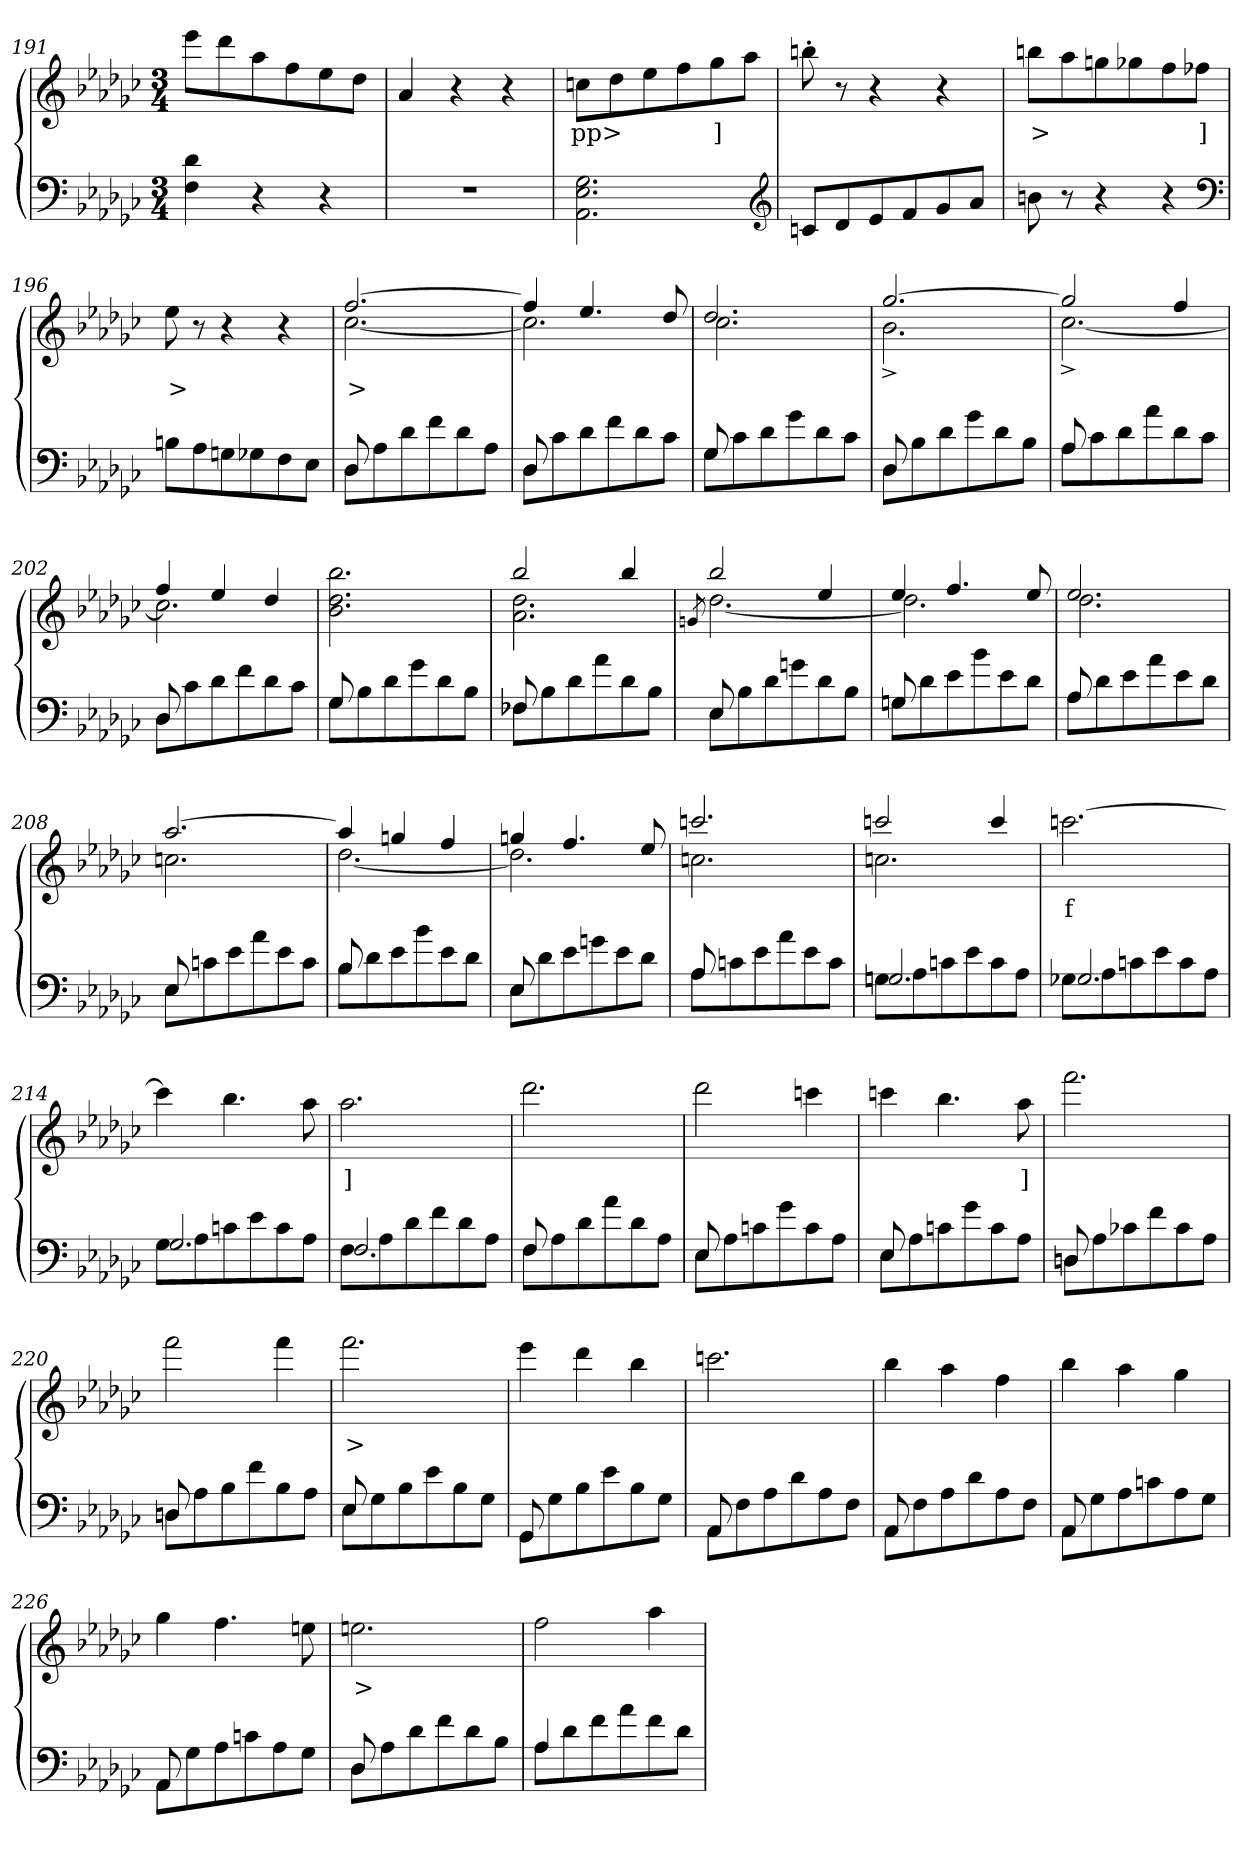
**kern	**kern	**text
*part2	*part1	*part1
*staff2	*staff1	*staff1
*clefF4	*clefG2	*
*k[b-e-a-d-g-c-]	*k[b-e-a-d-g-c-]	*
*M3/4	*M3/4	*
=191	=191	=191
4d- 4F	8eee-L	.
.	8ddd-	.
4r	8aa-	.
.	8ff	.
4r	8ee-	.
.	8dd-J	.
=192	=192	=192
2.r	4a-	.
.	4r	.
.	4r	.
=193	=193	=193
2.G- 2.E- 2.AA-	8ccnL	pp>
.	8dd-	.
.	8ee-	.
.	8ff	.
.	8gg-	]
.	8aa-J	.
*clefG2	*	*
=194	=194	=194
8cnL	8bbn'>	.
8d-	8r	.
8e-	4r	.
8f	.	.
8g-	4r	.
8a-J	.	.
=195	=195	=195
8bn	8bbnL	>
8r	8aa-	.
4r	8ggn	.
.	8gg-X	.
4r	8ff	.
.	8ff-XJ	]
*clefF4	*	*
=196	=196	=196
8BnL	8ee-	>
8A-	8r	.
8Gn	4r	.
8G-X	.	.
8F	4r	]
8E-J	.	.
=197	=197	=197
*^	*^	*
8D-	8D-L	[2.ff	[2.cc-	>
2ryy	8A-	.	.	.
.	8d-	.	.	.
.	8f	.	.	.
.	8d-	.	.	.
8ryy	8A-J	.	.	.
=198	=198	=198	=198	=198
8D-	8D-L	4ff]	2.cc-]	.
2ryy	8c-	.	.	.
.	8d-	4.ee-	.	.
.	8f	.	.	.
.	8d-	.	.	.
8ryy	8c-J	8dd-	.	.
=199	=199	=199	=199	=199
8G-	8G-L	2.dd-	2.cc-	.
2ryy	8c-	.	.	.
.	8d-	.	.	.
.	8g-	.	.	.
.	8d-	.	.	.
8ryy	8c-J	.	.	.
=200	=200	=200	=200	=200
8D-	8D-L	[2.gg-	2.b-^>	.
2ryy	8B-	.	.	.
.	8d-	.	.	.
.	8g-	.	.	.
.	8d-	.	.	.
8ryy	8B-J	.	.	.
=201	=201	=201	=201	=201
8A-	8A-L	2gg-]	[2.cc-^>	.
2ryy	8c-	.	.	.
.	8d-	.	.	.
.	8a-	.	.	.
.	8d-	4ff	.	.
8ryy	8c-J	.	.	.
=202	=202	=202	=202	=202
8D-	8D-L	4ff	2.cc-]	.
2ryy	8c-	.	.	.
.	8d-	4ee-	.	.
.	8f	.	.	.
.	8d-	4dd-	.	.
8ryy	8c-J	.	.	.
*	*	*v	*v	*
=203	=203	=203	=203
8G-	8G-L	2.bb- 2.dd- 2.b-	.
2ryy	8B-	.	.
.	8d-	.	.
.	8g-	.	.
.	8d-	.	.
8ryy	8B-J	.	.
=204	=204	=204	=204
*	*	*^	*
8F-X	8F-L	2bb-	2.dd- 2.a-	.
2ryy	8B-	.	.	.
.	8d-	.	.	.
.	8a-	.	.	.
.	8d-	4bb-	.	.
8ryy	8B-J	.	.	.
=205	=205	=205	=205	=205
.	.	8qgn/	.	.
8E-	8E-L	2bb-	[2.dd-	.
2ryy	8B-	.	.	.
.	8d-	.	.	.
.	8gn	.	.	.
.	8d-	4ee-	.	.
8ryy	8B-J	.	.	.
=206	=206	=206	=206	=206
8Gn	8GnL	4ee-	2.dd-]	.
2ryy	8d-	.	.	.
.	8e-	4.ff	.	.
.	8b-	.	.	.
.	8e-	.	.	.
8ryy	8d-J	8ee-	.	.
=207	=207	=207	=207	=207
8A-	8A-L	2.ee-	2.dd-	.
2ryy	8d-	.	.	.
.	8e-	.	.	.
.	8a-	.	.	.
.	8e-	.	.	.
8ryy	8d-J	.	.	.
=208	=208	=208	=208	=208
8E-	8E-L	[2.aa-	2.ccn	.
2ryy	8cn	.	.	.
.	8e-	.	.	.
.	8a-	.	.	.
.	8e-	.	.	.
8ryy	8cJ	.	.	.
=209	=209	=209	=209	=209
8B-	8B-L	4aa-]	[2.dd-	.
2ryy	8d-	.	.	.
.	8e-	4ggn	.	.
.	8b-	.	.	.
.	8e-	4ff	.	.
8ryy	8d-J	.	.	.
=210	=210	=210	=210	=210
8E-	8E-L	4ggn	2.dd-]	.
2ryy	8d-	.	.	.
.	8e-	4.ff	.	.
.	8gn	.	.	.
.	8e-	.	.	.
8ryy	8d-J	8ee-	.	.
=211	=211	=211	=211	=211
8A-	8A-L	2.cccn	2.cc	.
2ryy	8cn	.	.	.
.	8e-	.	.	.
.	8a-	.	.	.
.	8e-	.	.	.
8ryy	8cJ	.	.	.
=212	=212	=212	=212	=212
8Gn\L	2.Gn/	2cccn	2.cc	.
8A-	.	.	.	.
8cn	.	.	.	.
8e-	.	.	.	.
8c	.	4ccc	.	.
8A-J	.	.	.	.
*	*	*v	*v	*
=213	=213	=213	=213
8G-X\L	2.G-/	[2.cccn	f
8A-	.	.	.
8cn	.	.	.
8e-	.	.	.
8c	.	.	.
8A-J	.	.	.
=214	=214	=214	=214
8G-\L	2.G-/	4cccn]	.
8A-	.	.	.
8cn	.	4.bb-	.
8e-	.	.	.
8c	.	.	.
8A-J	.	8aa-	.
=215	=215	=215	=215
8F\L	2.F/	2.aa-	]
8A-	.	.	.
8d-	.	.	.
8f	.	.	.
8d-	.	.	.
8A-J	.	.	.
=216	=216	=216	=216
8F	8FL	2.ddd-	.
2ryy	8A-	.	.
.	8d-	.	.
.	8a-	.	.
.	8d-	.	.
8ryy	8A-J	.	.
=217	=217	=217	=217
8E-	8E-L	2ddd-	.
2ryy	8A-	.	.
.	8cn	.	.
.	8g-	.	.
.	8c	4cccn	.
8ryy	8A-J	.	.
=218	=218	=218	=218
8E-	8E-L	4cccn	.
2ryy	8A-	.	.
.	8cn	4.bb-	.
.	8g-	.	.
.	8c	.	.
8ryy	8A-J	8aa-	]
=219	=219	=219	=219
8Dn	8DnL	2.fff	.
2ryy	8A-	.	.
.	8c-X	.	.
.	8f	.	.
.	8c-	.	.
8ryy	8A-J	.	.
=220	=220	=220	=220
8Dn	8DnL	2fff	.
2ryy	8A-	.	.
.	8B-	.	.
.	8f	.	.
.	8B-	4fff	.
8ryy	8A-J	.	.
=221	=221	=221	=221
8E-	8E-L	2.fff	>
2ryy	8G-	.	.
.	8B-	.	.
.	8e-	.	.
.	8B-	.	.
8ryy	8G-J	.	.
=222	=222	=222	=222
8GG-	8GG-L	4eee-	.
2ryy	8G-	.	.
.	8B-	4ddd-	.
.	8e-	.	.
.	8B-	4bb-	.
8ryy	8G-J	.	.
=223	=223	=223	=223
8AA-	8AA-L	2.cccn	.
2ryy	8F	.	.
.	8A-	.	.
.	8d-	.	.
.	8A-	.	.
8ryy	8FJ	.	.
=224	=224	=224	=224
8AA-	8AA-L	4bb-	.
2ryy	8F	.	.
.	8A-	4aa-	.
.	8d-	.	.
.	8A-	4ff	.
8ryy	8FJ	.	.
=225	=225	=225	=225
8AA-	8AA-L	4bb-	.
2ryy	8G-	.	.
.	8A-	4aa-	.
.	8cn	.	.
.	8A-	4gg-	.
8ryy	8G-J	.	.
=226	=226	=226	=226
8AA-	8AA-L	4gg-	.
2ryy	8G-	.	.
.	8A-	4.ff	.
.	8cn	.	.
.	8A-	.	.
8ryy	8G-J	8een	.
=227	=227	=227	=227
8D-	8D-L	2.een	>
2ryy	8A-	.	.
.	8d-	.	.
.	8f	.	.
.	8d-	.	.
8ryy	8B-J	.	.
=228	=228	=228	=228
4A-	8A-L	2ff	.
.	8d-	.	.
2ryy	8f	.	.
.	8a-	.	.
.	8f	4aa-	.
.	8d-J	.	.
*v	*v	*	*
=	=	=
*-	*-	*-
